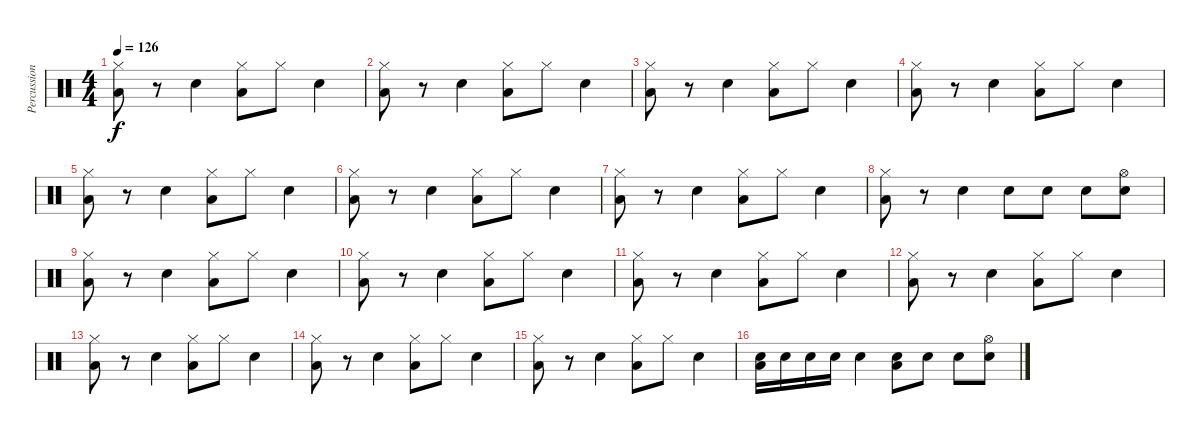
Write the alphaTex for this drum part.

\track ("Percussioni" "Percussion") {instrument percussion}
\staff {score}
\articulation defaults
\ts (4 4)
\tempo 126
\clef neutral
\ks c
("Hi-Hat (closed)" "Low Tom (hit)").8{dy f} r.8 "Snare (hit) 2".4 ("Hi-Hat (closed)" "Low Tom (hit)").8 "Hi-Hat (closed)".8 "Snare (hit) 2".4 |
("Hi-Hat (closed)" "Low Tom (hit)").8 r.8 "Snare (hit) 2".4 ("Hi-Hat (closed)" "Low Tom (hit)").8 "Hi-Hat (closed)".8 "Snare (hit) 2".4 |
("Hi-Hat (closed)" "Low Tom (hit)").8 r.8 "Snare (hit) 2".4 ("Hi-Hat (closed)" "Low Tom (hit)").8 "Hi-Hat (closed)".8 "Snare (hit) 2".4 |
("Hi-Hat (closed)" "Low Tom (hit)").8 r.8 "Snare (hit) 2".4 ("Hi-Hat (closed)" "Low Tom (hit)").8 "Hi-Hat (closed)".8 "Snare (hit) 2".4 |
("Hi-Hat (closed)" "Low Tom (hit)").8 r.8 "Snare (hit) 2".4 ("Hi-Hat (closed)" "Low Tom (hit)").8 "Hi-Hat (closed)".8 "Snare (hit) 2".4 |
("Hi-Hat (closed)" "Low Tom (hit)").8 r.8 "Snare (hit) 2".4 ("Hi-Hat (closed)" "Low Tom (hit)").8 "Hi-Hat (closed)".8 "Snare (hit) 2".4 |
("Hi-Hat (closed)" "Low Tom (hit)").8 r.8 "Snare (hit) 2".4 ("Hi-Hat (closed)" "Low Tom (hit)").8 "Hi-Hat (closed)".8 "Snare (hit) 2".4 |
("Hi-Hat (closed)" "Low Tom (hit)").8 r.8 "Snare (hit) 2".4 "Snare (hit) 2".8 "Snare (hit) 2".8 "Snare (hit) 2".8 ("Snare (hit) 2" "Hi-Hat (open)").8 |
("Hi-Hat (closed)" "Low Tom (hit)").8 r.8 "Snare (hit) 2".4 ("Hi-Hat (closed)" "Low Tom (hit)").8 "Hi-Hat (closed)".8 "Snare (hit) 2".4 |
("Hi-Hat (closed)" "Low Tom (hit)").8 r.8 "Snare (hit) 2".4 ("Hi-Hat (closed)" "Low Tom (hit)").8 "Hi-Hat (closed)".8 "Snare (hit) 2".4 |
("Hi-Hat (closed)" "Low Tom (hit)").8 r.8 "Snare (hit) 2".4 ("Hi-Hat (closed)" "Low Tom (hit)").8 "Hi-Hat (closed)".8 "Snare (hit) 2".4 |
("Hi-Hat (closed)" "Low Tom (hit)").8 r.8 "Snare (hit) 2".4 ("Hi-Hat (closed)" "Low Tom (hit)").8 "Hi-Hat (closed)".8 "Snare (hit) 2".4 |
("Hi-Hat (closed)" "Low Tom (hit)").8 r.8 "Snare (hit) 2".4 ("Hi-Hat (closed)" "Low Tom (hit)").8 "Hi-Hat (closed)".8 "Snare (hit) 2".4 |
("Hi-Hat (closed)" "Low Tom (hit)").8 r.8 "Snare (hit) 2".4 ("Hi-Hat (closed)" "Low Tom (hit)").8 "Hi-Hat (closed)".8 "Snare (hit) 2".4 |
("Hi-Hat (closed)" "Low Tom (hit)").8 r.8 "Snare (hit) 2".4 ("Hi-Hat (closed)" "Low Tom (hit)").8 "Hi-Hat (closed)".8 "Snare (hit) 2".4 |
("Snare (hit) 2" "Low Tom (hit)").16 "Snare (hit) 2".16 "Snare (hit) 2".16 "Snare (hit) 2".16 "Snare (hit) 2".4 ("Snare (hit) 2" "Low Tom (hit)").8 "Snare (hit) 2".8 "Snare (hit) 2".8 ("Snare (hit) 2" "Hi-Hat (open)").8
